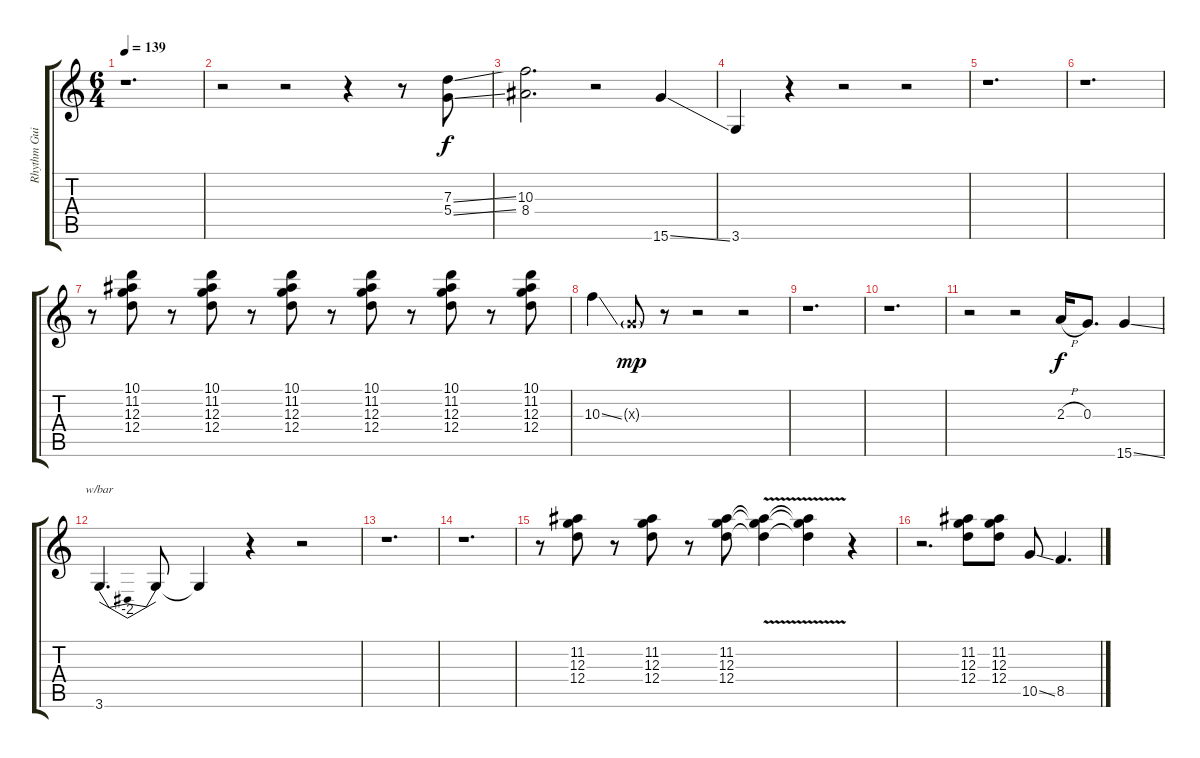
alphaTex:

\track ("Rhythm Guitar II (David Gilmour" "Rhythm Gui") {instrument electricguitarclean}
\staff {score tabs}
\tuning (E4 B3 G3 D3 A2 E2) {hide}
\ts (6 4)
\tempo 139
\clef g2
\ks c
r.1{d dy f} |
r.2 r.2 r.4 r.8 (7.3{ss} 5.4{ss}).8 |
(10.3 8.4).2{d} r.2 15.6{ss}.4 |
3.6.4 r.4 r.2 r.2 |
r.1{d} |
r.1{d} |
r.8 (10.1 11.2 12.3 12.4).8 r.8 (10.1 11.2 12.3 12.4).8 r.8 (10.1 11.2 12.3 12.4).8 r.8 (10.1 11.2 12.3 12.4).8 r.8 (10.1 11.2 12.3 12.4).8 r.8 (10.1 11.2 12.3 12.4).8 |
10.3{ss}.4 0.3{g x}.8{dy mp} r.8 r.2 r.2 |
r.1{d} |
r.1{d} |
r.2 r.2 2.3{h}.16{dy f} 0.3.8{d} 15.6{ss}.4 |
3.6.4{d tbe (dip default 0 0 30 -8 60 0)} 3.6{t}.8 3.6{t}.4 r.4 r.2 |
r.1{d} |
r.1{d} |
r.8 (11.2 12.3 12.4).8 r.8 (11.2 12.3 12.4).8 r.8 (11.2 12.3 12.4).8 (11.2{v t} 12.3{v t} 12.4{v t}).4 (11.2{v t} 12.3{v t} 12.4{v t}).4 r.4 |
r.2{d} (11.2 12.3 12.4).8 (11.2 12.3 12.4).8 10.5{ss}.8 8.5.4{d}
